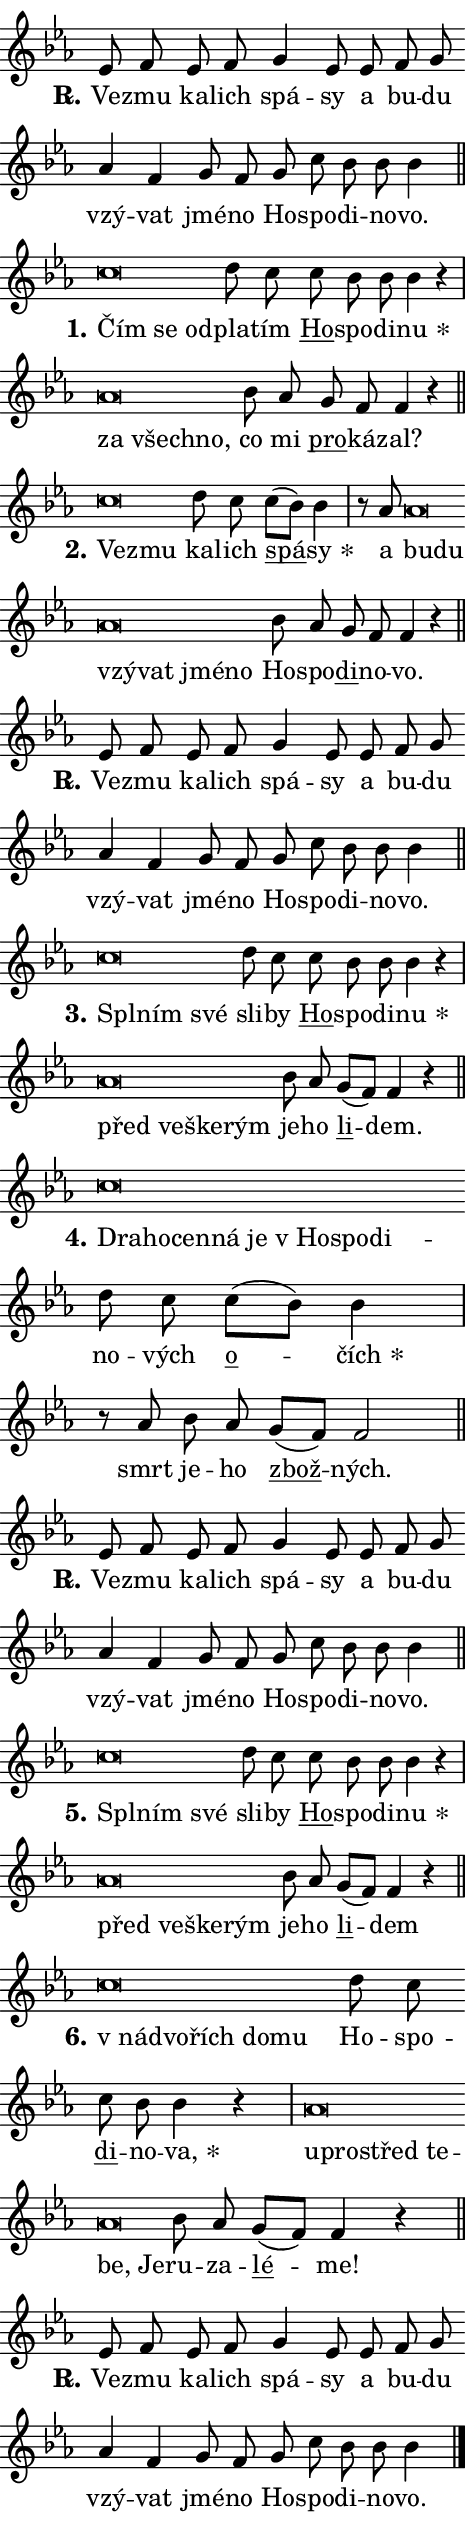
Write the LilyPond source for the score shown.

\version "2.24.0"
\header { tagline = "" }
\paper {
  indent = 0\cm
  top-margin = 0\cm
  right-margin = 0.13\cm % to fit lyric hyphens
  bottom-margin = 0\cm
  left-margin = 0\cm
  paper-width = 8\cm
  page-breaking = #ly:one-page-breaking
  system-system-spacing.basic-distance = #11
  score-system-spacing.basic-distance = #11
  ragged-last = ##f
}


%% Author: Thomas Morley
%% https://lists.gnu.org/archive/html/lilypond-user/2020-05/msg00002.html
#(define (line-position grob)
"Returns position of @var[grob} in current system:
   @code{'start}, if at first time-step
   @code{'end}, if at last time-step
   @code{'middle} otherwise
"
  (let* ((col (ly:item-get-column grob))
         (ln (ly:grob-object col 'left-neighbor))
         (rn (ly:grob-object col 'right-neighbor))
         (col-to-check-left (if (ly:grob? ln) ln col))
         (col-to-check-right (if (ly:grob? rn) rn col))
         (break-dir-left
           (and
             (ly:grob-property col-to-check-left 'non-musical #f)
             (ly:item-break-dir col-to-check-left)))
         (break-dir-right
           (and
             (ly:grob-property col-to-check-right 'non-musical #f)
             (ly:item-break-dir col-to-check-right))))
        (cond ((eqv? 1 break-dir-left) 'start)
              ((eqv? -1 break-dir-right) 'end)
              (else 'middle))))

#(define (tranparent-at-line-position vctor)
  (lambda (grob)
  "Relying on @code{line-position} select the relevant enry from @var{vctor}.
Used to determine transparency,"
    (case (line-position grob)
      ((end) (not (vector-ref vctor 0)))
      ((middle) (not (vector-ref vctor 1)))
      ((start) (not (vector-ref vctor 2))))))

noteHeadBreakVisibility =
#(define-music-function (break-visibility)(vector?)
"Makes @code{NoteHead}s transparent relying on @var{break-visibility}"
#{
  \override NoteHead.transparent =
    #(tranparent-at-line-position break-visibility)
#})

#(define delete-ledgers-for-transparent-note-heads
  (lambda (grob)
    "Reads whether a @code{NoteHead} is transparent.
If so this @code{NoteHead} is removed from @code{'note-heads} from
@var{grob}, which is supposed to be @code{LedgerLineSpanner}.
As a result ledgers are not printed for this @code{NoteHead}"
    (let* ((nhds-array (ly:grob-object grob 'note-heads))
           (nhds-list
             (if (ly:grob-array? nhds-array)
                 (ly:grob-array->list nhds-array)
                 '()))
           ;; Relies on the transparent-property being done before
           ;; Staff.LedgerLineSpanner.after-line-breaking is executed.
           ;; This is fragile ...
           (to-keep
             (remove
               (lambda (nhd)
                 (ly:grob-property nhd 'transparent #f))
               nhds-list)))
      ;; TODO find a better method to iterate over grob-arrays, similiar
      ;; to filter/remove etc for lists
      ;; For now rebuilt from scratch
      (set! (ly:grob-object grob 'note-heads)  '())
      (for-each
        (lambda (nhd)
          (ly:pointer-group-interface::add-grob grob 'note-heads nhd))
        to-keep))))

squashNotes = {
  \override NoteHead.X-extent = #'(-0.2 . 0.2)
  \override NoteHead.Y-extent = #'(-0.75 . 0)
  \override NoteHead.stencil =
    #(lambda (grob)
       (let ((pos (ly:grob-property grob 'staff-position)))
         (begin
           (if (< pos -7) (display "ERROR: Lower brevis then expected\n") (display ""))
           (if (<= pos -6) ly:text-interface::print ly:note-head::print))))
}
unSquashNotes = {
  \revert NoteHead.X-extent
  \revert NoteHead.Y-extent
  \revert NoteHead.stencil
}

hideNotes = \noteHeadBreakVisibility #begin-of-line-visible
unHideNotes = \noteHeadBreakVisibility #all-visible

% work-around for resetting accidentals
% https://lilypond.org/doc/v2.23/Documentation/notation/displaying-rhythms#unmetered-music
cadenzaMeasure = {
  \cadenzaOff
  \partial 1024 s1024
  \cadenzaOn
}

#(define-markup-command (accent layout props text) (markup?)
  "Underline accented syllable"
  (interpret-markup layout props
    #{\markup \override #'(offset . 4.3) \underline { #text }#}))

responsum = \markup \concat {
  "R" \hspace #-1.05 \path #0.1 #'((moveto 0 0.07) (lineto 0.9 0.8)) \hspace #0.05 "."
}

spaceSize = #0.6828661417322834 % exact space size for TeX Gyre Schola

\layout {
  \context {
    \Staff
    \remove "Time_signature_engraver"
    \override LedgerLineSpanner.after-line-breaking = #delete-ledgers-for-transparent-note-heads
  }
  \context {
    \Lyrics {
      \override LyricSpace.minimum-distance = \spaceSize
      \override LyricText.font-name = #"TeX Gyre Schola"
      \override LyricText.font-size = 1
      \override StanzaNumber.font-name = #"TeX Gyre Schola Bold"
      \override StanzaNumber.font-size = 1
    }
  }
  \context {
    \Score 
    \override NoteHead.text =
      #(lambda (grob) 
        (let ((pos (ly:grob-property grob 'staff-position)))
          #{\markup {
            \combine
              \halign #-0.55 \raise #(if (= pos -6) 0 0.5) \override #'(thickness . 2) \draw-line #'(3.2 . 0)
              \musicglyph "noteheads.sM1"
          }#}))
  }
}

% magnetic-lyrics.ily
%
%   written by
%     Jean Abou Samra <jean@abou-samra.fr>
%     Werner Lemberg <wl@gnu.org>
%
%   adapted by
%     Jiri Hon <jiri.hon@gmail.com>
%
% Version 2022-Apr-15

% https://www.mail-archive.com/lilypond-user@gnu.org/msg149350.html

#(define (Left_hyphen_pointer_engraver context)
   "Collect syllable-hyphen-syllable occurrences in lyrics and store
them in properties.  This engraver only looks to the left.  For
example, if the lyrics input is @code{foo -- bar}, it does the
following.

@itemize @bullet
@item
Set the @code{text} property of the @code{LyricHyphen} grob between
@q{foo} and @q{bar} to @code{foo}.

@item
Set the @code{left-hyphen} property of the @code{LyricText} grob with
text @q{foo} to the @code{LyricHyphen} grob between @q{foo} and
@q{bar}.
@end itemize

Use this auxiliary engraver in combination with the
@code{lyric-@/text::@/apply-@/magnetic-@/offset!} hook."
   (let ((hyphen #f)
         (text #f))
     (make-engraver
      (acknowledgers
       ((lyric-syllable-interface engraver grob source-engraver)
        (set! text grob)))
      (end-acknowledgers
       ((lyric-hyphen-interface engraver grob source-engraver)
        ;(when (not (grob::has-interface grob 'lyric-space-interface))
          (set! hyphen grob)));)
      ((stop-translation-timestep engraver)
       (when (and text hyphen)
         (ly:grob-set-object! text 'left-hyphen hyphen))
       (set! text #f)
       (set! hyphen #f)))))

#(define (lyric-text::apply-magnetic-offset! grob)
   "If the space between two syllables is less than the value in
property @code{LyricText@/.details@/.squash-threshold}, move the right
syllable to the left so that it gets concatenated with the left
syllable.

Use this function as a hook for
@code{LyricText@/.after-@/line-@/breaking} if the
@code{Left_@/hyphen_@/pointer_@/engraver} is active."
   (let ((hyphen (ly:grob-object grob 'left-hyphen #f)))
     (when hyphen
       (let ((left-text (ly:spanner-bound hyphen LEFT)))
         (when (grob::has-interface left-text 'lyric-syllable-interface)
           (let* ((common (ly:grob-common-refpoint grob left-text X))
                  (this-x-ext (ly:grob-extent grob common X))
                  (left-x-ext
                   (begin
                     ;; Trigger magnetism for left-text.
                     (ly:grob-property left-text 'after-line-breaking)
                     (ly:grob-extent left-text common X)))
                  ;; `delta` is the gap width between two syllables.
                  (delta (- (interval-start this-x-ext)
                            (interval-end left-x-ext)))
                  (details (ly:grob-property grob 'details))
                  (threshold (assoc-get 'squash-threshold details 0.2)))
             (when (< delta threshold)
               (let* (;; We have to manipulate the input text so that
                      ;; ligatures crossing syllable boundaries are not
                      ;; disabled.  For languages based on the Latin
                      ;; script this is essentially a beautification.
                      ;; However, for non-Western scripts it can be a
                      ;; necessity.
                      (lt (ly:grob-property left-text 'text))
                      (rt (ly:grob-property grob 'text))
                      (is-space (grob::has-interface hyphen 'lyric-space-interface))
                      (space (if is-space " " ""))
                      (extra-delta (if is-space spaceSize 0))
                      ;; Append new syllable.
                      (ltrt-space (if (and (string? lt) (string? rt))
                                (string-append lt space rt)
                                (make-concat-markup (list lt space rt))))
                      ;; Right-align `ltrt` to the right side.
                      (ltrt-space-markup (grob-interpret-markup
                               grob
                               (make-translate-markup
                                (cons (interval-length this-x-ext) 0)
                                (make-right-align-markup ltrt-space)))))
                 (begin
                   ;; Don't print `left-text`.
                   (ly:grob-set-property! left-text 'stencil #f)
                   ;; Set text and stencil (which holds all collected
                   ;; syllables so far) and shift it to the left.
                   (ly:grob-set-property! grob 'text ltrt-space)
                   (ly:grob-set-property! grob 'stencil ltrt-space-markup)
                   (ly:grob-translate-axis! grob (- (- delta extra-delta)) X))))))))))


#(define (lyric-hyphen::displace-bounds-first grob)
   ;; Make very sure this callback isn't triggered too early.
   (let ((left (ly:spanner-bound grob LEFT))
         (right (ly:spanner-bound grob RIGHT)))
     (ly:grob-property left 'after-line-breaking)
     (ly:grob-property right 'after-line-breaking)
     (ly:lyric-hyphen::print grob)))

squashThreshold = #0.4

\layout {
  \context {
    \Lyrics
    \consists #Left_hyphen_pointer_engraver
    \override LyricText.after-line-breaking =
      #lyric-text::apply-magnetic-offset!
    \override LyricHyphen.stencil = #lyric-hyphen::displace-bounds-first
    \override LyricText.details.squash-threshold = \squashThreshold
    \override LyricHyphen.minimum-distance = 0
    \override LyricHyphen.minimum-length = \squashThreshold
  }
}

squashText = \override LyricText.details.squash-threshold = 9999
unSquashText = \override LyricText.details.squash-threshold = \squashThreshold

leftText = \override LyricText.self-alignment-X = #LEFT
unLeftText = \revert LyricText.self-alignment-X

starOffset = #(lambda (grob) 
                (let ((x_offset (ly:self-alignment-interface::aligned-on-x-parent grob)))
                  (if (= x_offset 0) 0 (+ x_offset 1.2))))

star = #(define-music-function (syllable)(string?)
"Append star separator at the end of a syllable"
#{
  \once \override LyricText.X-offset = #starOffset
  \lyricmode { \markup {
    #syllable
    \override #'((font-name . "TeX Gyre Schola Bold")) \hspace #0.2 \lower #0.65 \larger "*"
  } }
#})

starAccent = #(define-music-function (syllable)(string?)
"Append star separator at the end of a syllable and make accent"
#{
  \once \override LyricText.X-offset = #starOffset
  \lyricmode { \markup {
    \accent #syllable
    \override #'((font-name . "TeX Gyre Schola Bold")) \hspace #0.2 \lower #0.65 \larger "*"
  } }
#})

breath = #(define-music-function (syllable)(string?)
"Append breathing indicator at the end of a syllable"
#{
  \lyricmode { \markup { #syllable "+" } }
#})

optionalBreath = #(define-music-function (syllable)(string?)
"Append optional breathing indicator at the end of a syllable"
#{
  \lyricmode { \markup { #syllable "(+)" } }
#})


\score {
    <<
        \new Voice = "melody" { \cadenzaOn \key es \major \relative { es'8 f es f g4 es8 es \bar "" f g \bar "" as4 f \bar "" g8 f g c bes bes bes4 \cadenzaMeasure \bar "||" \break } }
        \new Lyrics \lyricsto "melody" { \lyricmode { \set stanza = \responsum
Ve -- zmu ka -- lich spá -- sy a bu -- du vzý -- vat jmé -- no Ho -- spo -- di -- no -- vo. } }
    >>
    \layout {}
}

\score {
    <<
        \new Voice = "melody" { \cadenzaOn \key es \major \relative { \squashNotes c''\breve*1/16 \hideNotes \breve*1/16 \breve*1/16 \bar "" \unHideNotes \unSquashNotes d8 c \bar "" c bes bes bes4 r \cadenzaMeasure \bar "|" \squashNotes as\breve*1/16 \hideNotes \breve*1/16 \breve*1/16 \bar "" \unHideNotes \unSquashNotes bes8 as \bar "" g f f4 r \cadenzaMeasure \bar "||" \break } }
        \new Lyrics \lyricsto "melody" { \lyricmode { \set stanza = "1."
\leftText Čím \squashText se od -- \unLeftText \unSquashText pla -- tím \markup \accent Ho -- spo -- di -- \star nu \leftText za \squashText všech -- no, \unLeftText \unSquashText co mi \markup \accent pro -- ká -- zal? } }
    >>
    \layout {}
}

\score {
    <<
        \new Voice = "melody" { \cadenzaOn \key es \major \relative { \squashNotes c''\breve*1/16 \hideNotes \breve*1/16 \bar "" \unHideNotes \unSquashNotes d8 c \bar "" c[( bes)] bes4 \cadenzaMeasure \bar "|" r8 as8 \squashNotes as\breve*1/16 \hideNotes \breve*1/16 \bar "" \breve*1/16 \bar "" \breve*1/16 \bar "" \breve*1/16 \breve*1/16 \bar "" \unHideNotes \unSquashNotes bes8 as \bar "" g f f4 r \cadenzaMeasure \bar "||" \break } }
        \new Lyrics \lyricsto "melody" { \lyricmode { \set stanza = "2."
\leftText Ve -- \squashText zmu \unLeftText \unSquashText ka -- lich \markup \accent spá -- \star sy a \leftText bu -- \squashText du vzý -- vat jmé -- no \unLeftText \unSquashText Ho -- spo -- \markup \accent di -- no -- vo. } }
    >>
    \layout {}
}

\score {
    <<
        \new Voice = "melody" { \cadenzaOn \key es \major \relative { es'8 f es f g4 es8 es \bar "" f g \bar "" as4 f \bar "" g8 f g c bes bes bes4 \cadenzaMeasure \bar "||" \break } }
        \new Lyrics \lyricsto "melody" { \lyricmode { \set stanza = \responsum
Ve -- zmu ka -- lich spá -- sy a bu -- du vzý -- vat jmé -- no Ho -- spo -- di -- no -- vo. } }
    >>
    \layout {}
}

\score {
    <<
        \new Voice = "melody" { \cadenzaOn \key es \major \relative { \squashNotes c''\breve*1/16 \hideNotes \breve*1/16 \breve*1/16 \bar "" \unHideNotes \unSquashNotes d8 c \bar "" c bes bes bes4 r \cadenzaMeasure \bar "|" \squashNotes as\breve*1/16 \hideNotes \breve*1/16 \bar "" \breve*1/16 \breve*1/16 \bar "" \unHideNotes \unSquashNotes bes8 as \bar "" g[( f)] f4 r \cadenzaMeasure \bar "||" \break } }
        \new Lyrics \lyricsto "melody" { \lyricmode { \set stanza = "3."
\leftText Spl -- \squashText ním své \unLeftText \unSquashText sli -- by \markup \accent Ho -- spo -- di -- \star nu \leftText před \squashText ve -- ške -- rým \unLeftText \unSquashText je -- ho \markup \accent li -- dem. } }
    >>
    \layout {}
}

\score {
    <<
        \new Voice = "melody" { \cadenzaOn \key es \major \relative { \squashNotes c''\breve*1/16 \hideNotes \breve*1/16 \bar "" \breve*1/16 \bar "" \breve*1/16 \bar "" \breve*1/16 \bar "" \breve*1/16 \bar "" \breve*1/16 \breve*1/16 \bar "" \unHideNotes \unSquashNotes d8 c \bar "" c[( bes)] bes4 \cadenzaMeasure \bar "|" r8 as8 bes8 as \bar "" g[( f)] f2 \cadenzaMeasure \bar "||" \break } }
        \new Lyrics \lyricsto "melody" { \lyricmode { \set stanza = "4."
\leftText Dra -- \squashText ho -- cen -- ná je "v Ho" -- spo -- di -- \unLeftText \unSquashText no -- vých \markup \accent o -- \star čích smrt je -- ho \markup \accent zbož -- ných. } }
    >>
    \layout {}
}

\score {
    <<
        \new Voice = "melody" { \cadenzaOn \key es \major \relative { es'8 f es f g4 es8 es \bar "" f g \bar "" as4 f \bar "" g8 f g c bes bes bes4 \cadenzaMeasure \bar "||" \break } }
        \new Lyrics \lyricsto "melody" { \lyricmode { \set stanza = \responsum
Ve -- zmu ka -- lich spá -- sy a bu -- du vzý -- vat jmé -- no Ho -- spo -- di -- no -- vo. } }
    >>
    \layout {}
}

\score {
    <<
        \new Voice = "melody" { \cadenzaOn \key es \major \relative { \squashNotes c''\breve*1/16 \hideNotes \breve*1/16 \breve*1/16 \bar "" \unHideNotes \unSquashNotes d8 c \bar "" c bes bes bes4 r \cadenzaMeasure \bar "|" \squashNotes as\breve*1/16 \hideNotes \breve*1/16 \bar "" \breve*1/16 \breve*1/16 \bar "" \unHideNotes \unSquashNotes bes8 as \bar "" g[( f)] f4 r \cadenzaMeasure \bar "||" \break } }
        \new Lyrics \lyricsto "melody" { \lyricmode { \set stanza = "5."
\leftText Spl -- \squashText ním své \unLeftText \unSquashText sli -- by \markup \accent Ho -- spo -- di -- \star nu \leftText před \squashText ve -- ške -- rým \unLeftText \unSquashText je -- ho \markup \accent li -- dem } }
    >>
    \layout {}
}

\score {
    <<
        \new Voice = "melody" { \cadenzaOn \key es \major \relative { \squashNotes c''\breve*1/16 \hideNotes \breve*1/16 \bar "" \breve*1/16 \bar "" \breve*1/16 \breve*1/16 \bar "" \unHideNotes \unSquashNotes d8 c \bar "" c bes bes4 r \cadenzaMeasure \bar "|" \squashNotes as\breve*1/16 \hideNotes \breve*1/16 \bar "" \breve*1/16 \bar "" \breve*1/16 \bar "" \breve*1/16 \breve*1/16 \bar "" \unHideNotes \unSquashNotes bes8 as \bar "" g[( f)] f4 r \cadenzaMeasure \bar "||" \break } }
        \new Lyrics \lyricsto "melody" { \lyricmode { \set stanza = "6."
\leftText "v ná" -- \squashText dvo -- řích do -- mu \unLeftText \unSquashText Ho -- spo -- \markup \accent di -- no -- \star va, \leftText u -- \squashText pro -- střed te -- be, Je -- \unLeftText \unSquashText ru -- za -- \markup \accent lé -- me! } }
    >>
    \layout {}
}

\score {
    <<
        \new Voice = "melody" { \cadenzaOn \key es \major \relative { es'8 f es f g4 es8 es \bar "" f g \bar "" as4 f \bar "" g8 f g c bes bes bes4 \cadenzaMeasure \bar "||" \break } \bar "|." }
        \new Lyrics \lyricsto "melody" { \lyricmode { \set stanza = \responsum
Ve -- zmu ka -- lich spá -- sy a bu -- du vzý -- vat jmé -- no Ho -- spo -- di -- no -- vo. } }
    >>
    \layout {}
}
